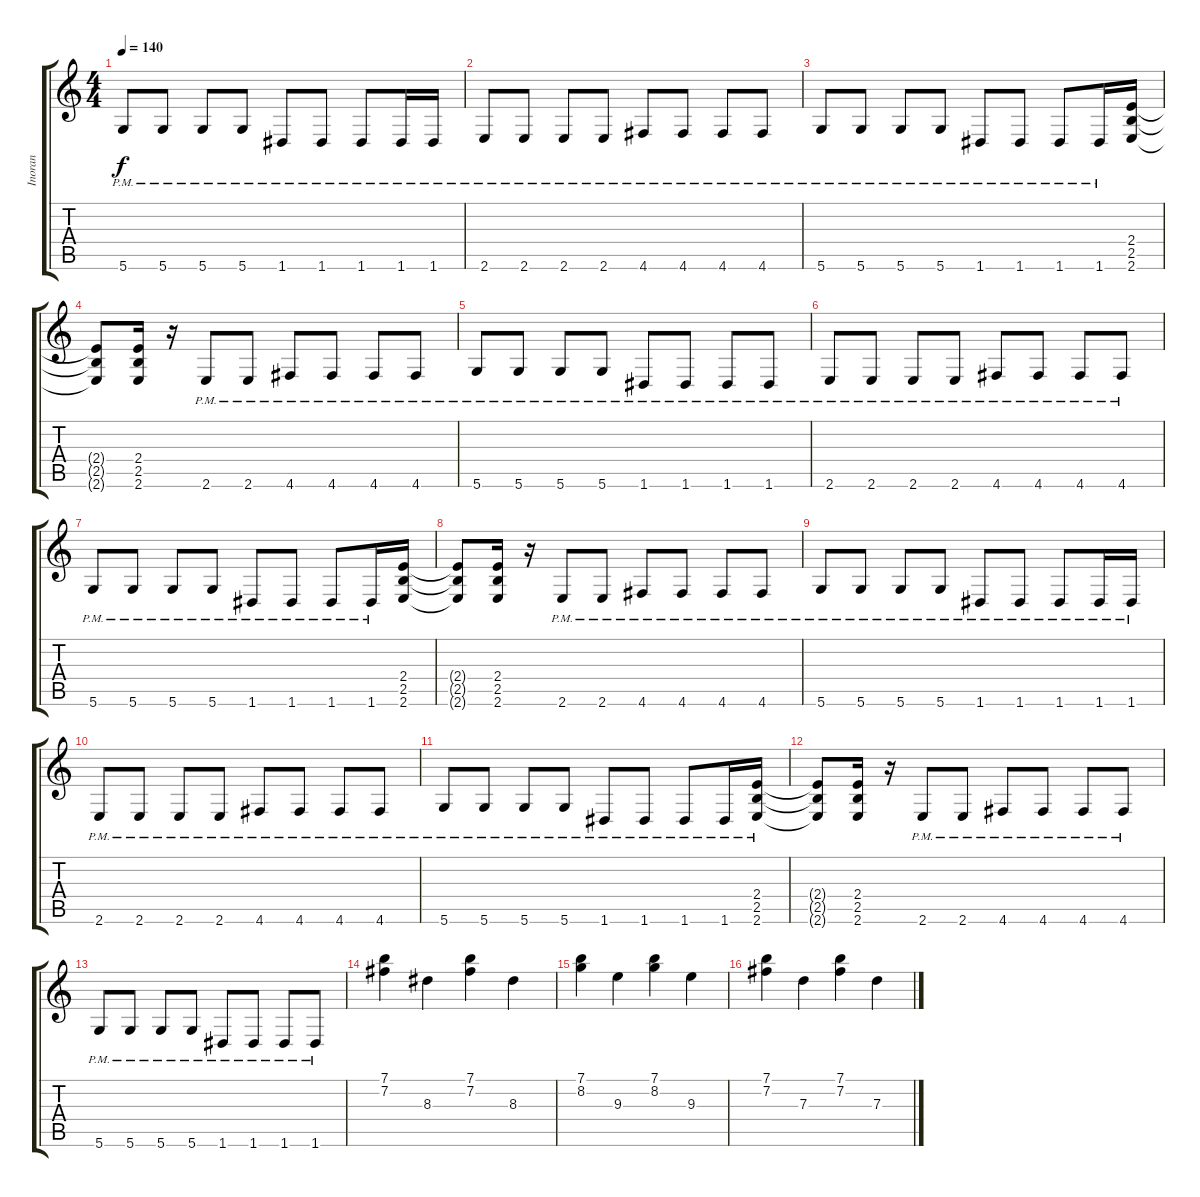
\track ("Inoran" "Inoran") {instrument distortionguitar}
\staff {score tabs}
\tuning (E4 B3 G3 D3 A2 D2) {hide}
\ts (4 4)
\tempo 140
\clef g2
\ks c
5.6{pm}.8{dy f} 5.6{pm}.8 5.6{pm}.8 5.6{pm}.8 1.6{pm}.8 1.6{pm}.8 1.6{pm}.8 1.6{pm}.16 1.6{pm}.16 |
2.6{pm}.8 2.6{pm}.8 2.6{pm}.8 2.6{pm}.8 4.6{pm}.8 4.6{pm}.8 4.6{pm}.8 4.6{pm}.8 |
5.6{pm}.8 5.6{pm}.8 5.6{pm}.8 5.6{pm}.8 1.6{pm}.8 1.6{pm}.8 1.6{pm}.8 1.6{pm}.16 (2.4 2.5 2.6).16 |
(2.4{t} 2.5{t} 2.6{t}).8 (2.4 2.5 2.6).16 r.16 2.6{pm}.8 2.6{pm}.8 4.6{pm}.8 4.6{pm}.8 4.6{pm}.8 4.6{pm}.8 |
5.6{pm}.8 5.6{pm}.8 5.6{pm}.8 5.6{pm}.8 1.6{pm}.8 1.6{pm}.8 1.6{pm}.8 1.6{pm}.8 |
2.6{pm}.8 2.6{pm}.8 2.6{pm}.8 2.6{pm}.8 4.6{pm}.8 4.6{pm}.8 4.6{pm}.8 4.6{pm}.8 |
5.6{pm}.8 5.6{pm}.8 5.6{pm}.8 5.6{pm}.8 1.6{pm}.8 1.6{pm}.8 1.6{pm}.8 1.6{pm}.16 (2.4 2.5 2.6).16 |
(2.4{t} 2.5{t} 2.6{t}).8 (2.4 2.5 2.6).16 r.16 2.6{pm}.8 2.6{pm}.8 4.6{pm}.8 4.6{pm}.8 4.6{pm}.8 4.6{pm}.8 |
5.6{pm}.8 5.6{pm}.8 5.6{pm}.8 5.6{pm}.8 1.6{pm}.8 1.6{pm}.8 1.6{pm}.8 1.6{pm}.16 1.6{pm}.16 |
2.6{pm}.8 2.6{pm}.8 2.6{pm}.8 2.6{pm}.8 4.6{pm}.8 4.6{pm}.8 4.6{pm}.8 4.6{pm}.8 |
5.6{pm}.8 5.6{pm}.8 5.6{pm}.8 5.6{pm}.8 1.6{pm}.8 1.6{pm}.8 1.6{pm}.8 1.6{pm}.16 (2.4 2.5 2.6{pm}).16 |
(2.4{t} 2.5{t} 2.6{t}).8 (2.4 2.5 2.6).16 r.16 2.6{pm}.8 2.6{pm}.8 4.6{pm}.8 4.6{pm}.8 4.6{pm}.8 4.6{pm}.8 |
5.6{pm}.8 5.6{pm}.8 5.6{pm}.8 5.6{pm}.8 1.6{pm}.8 1.6{pm}.8 1.6{pm}.8 1.6{pm}.8 |
(7.1 7.2).4 8.3.4 (7.1 7.2).4 8.3.4 |
(7.1 8.2).4 9.3.4 (7.1 8.2).4 9.3.4 |
(7.1 7.2).4 7.3.4 (7.1 7.2).4 7.3.4
